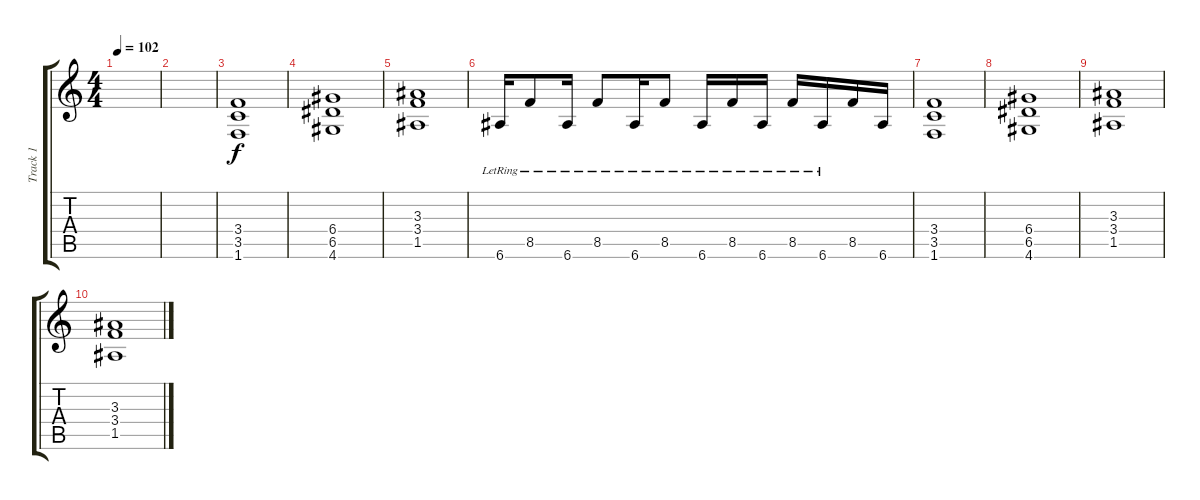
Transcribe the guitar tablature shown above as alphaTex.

\track ("Track 1" "Track 1") {instrument overdrivenguitar}
\staff {score tabs}
\tuning (E4 B3 G3 D3 A2 E2) {hide}
\ts (4 4)
\tempo 102
\clef g2
\ks c
|
|
(3.4 3.5 1.6).1 |
(6.4 6.5 4.6).1 |
(3.3 3.4 1.5).1 |
6.6{lr}.16 8.5{lr}.8 6.6{lr}.16 8.5{lr}.8 6.6{lr}.16 8.5{lr}.8 6.6{lr}.16 8.5{lr}.16 6.6{lr}.16 8.5{lr}.16 6.6{lr}.16 8.5.16 6.6.16 |
(3.4 3.5 1.6).1 |
(6.4 6.5 4.6).1 |
(3.3 3.4 1.5).1 |
(3.3 3.4 1.5).1
